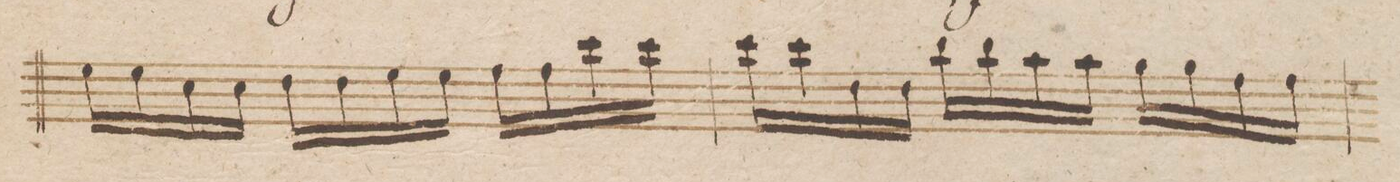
**kern	**dynam
*I"Violino Imo	*
*clefG2	*
*k[b-]	*
*M3/4	*
16ee\LL	.
16ee\	.
16cc\	.
16cc\JJ	.
16dd\LL	.
16dd\	.
16ee\	.
16ee\JJ	.
16ff\LL	.
16ff\	.
16ccc\	.
16ccc\JJ	.
=91	=91
16ccc\LL	.
16ccc\	.
16dd\	.
16dd\JJ	.
16bb-\LL	.
16bb-\	.
16aa\	.
16aa\JJ	.
16gg\LL	.
16gg\	.
16ff\	.
16ff\JJ	.
=92	=92
*-	*-
